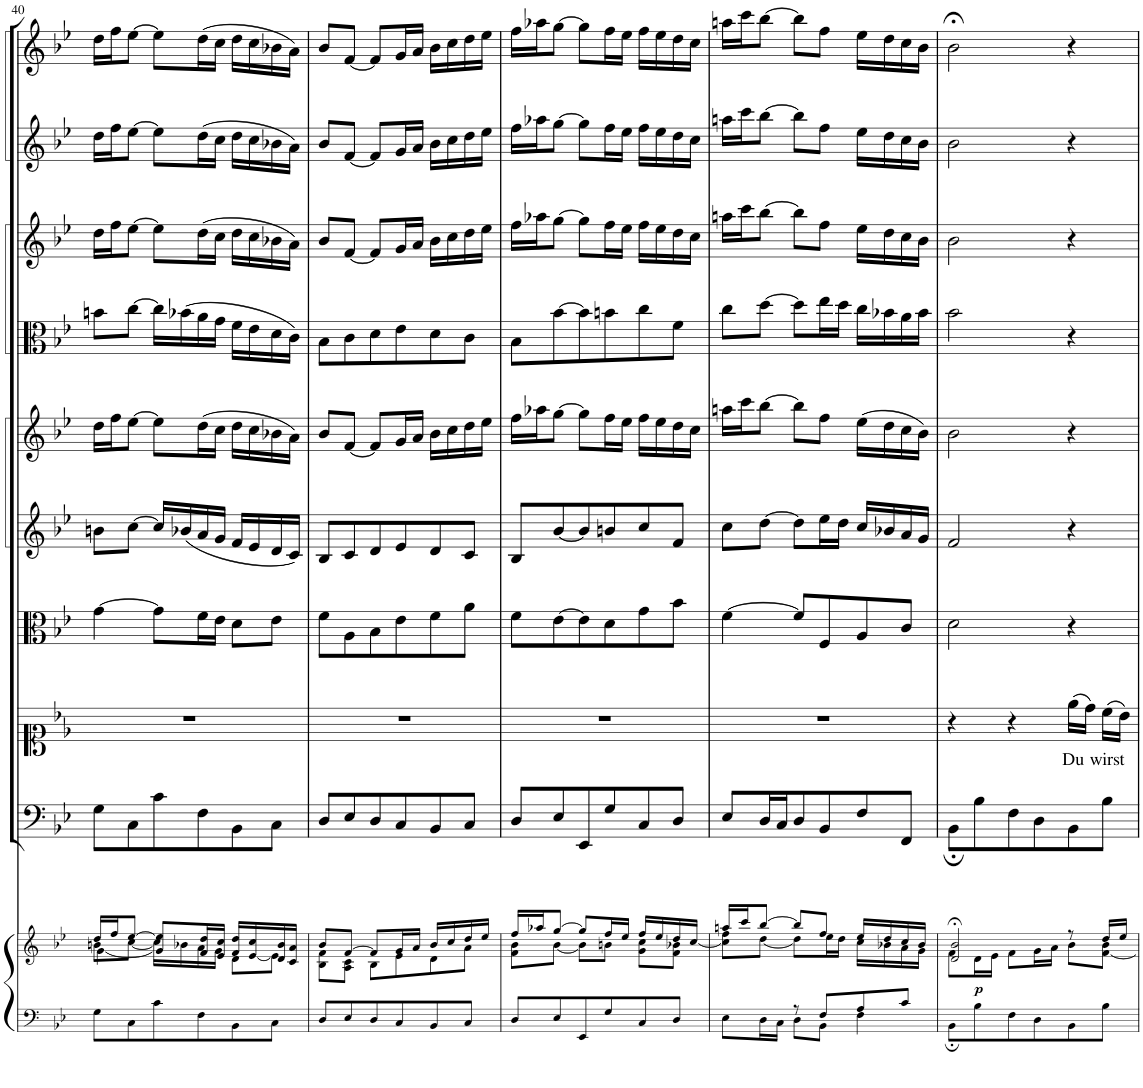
**kern	**kern	**dynam	**kern	**kern	**text	**kern	**kern	**kern	**kern	**kern	**kern	**kern
*part10	*part10	*part10	*part9	*part8	*part8	*part7	*part6	*part5	*part4	*part3	*part2	*part1
*staff11	*staff10	*staff10/11	*staff9	*staff8	*staff8	*staff7	*staff6	*staff5	*staff4	*staff3	*staff2	*staff1
*I"Piano reduction	*	*	*I"Continuo	*I"Soprano	*	*I"Viola	*I"Violino II	*I"Violino I	*I"Oboe II (Oboe da caccia)	*I"Oboe I	*I"Flauto II	*I"Flauto I
*I'Pno	*	*	*	*	*	*I'Vla	*I'Vln	*I'Vln	*	*I'Ob	*I'Fl	*I'Fl
!!LO:PB:g=z
*clefF4	*clefG2	*	*clefF4	*clefC1	*	*clefC3	*clefG2	*clefG2	*clefC3	*clefG2	*clefG2	*clefG2
*	*	*	*	*	*	*	*	*	*Trd12c21	*	*	*
*k[b-e-]	*k[b-e-]	*	*k[b-e-]	*k[b-e-]	*	*k[b-e-]	*k[b-e-]	*k[b-e-]	*k[b-e-]	*k[b-e-]	*k[b-e-]	*k[b-e-]
*M3/4	*M3/4	*	*M3/4	*M3/4	*	*M3/4	*M3/4	*M3/4	*M3/4	*M3/4	*M3/4	*M3/4
=40	=40	=40	=40	=40	=40	=40	=40	=40	=40	=40	=40	=40
*	*^	*	*	*	*	*	*	*	*	*	*	*
*	*	*^	*	*	*	*	*	*	*	*	*	*	*
8G\L	16dd/LL	8bn\L	[4g\	.	8G\L	2.r	.	[4g\	8bn\L	16dd\LL	8bn\L	16dd\LL	16dd\LL	16dd\LL
.	16ff/J	.	.	.	.	.	.	.	.	16ff\J	.	16ff\J	16ff\J	16ff\J
8C\	[8ee-/J	[8cc\J	.	.	8C\	.	.	.	[8cc\J	[8ee-\J	[8cc\J	[8ee-\J	[8ee-\J	[8ee-\J
8c\	8g/] 8ee-/]L	16cc\LL]	4ryy	.	8c\	.	.	8g\L]	16cc/LL]	8ee-\L]	16cc\LL]	8ee-\L]	8ee-\L]	8ee-\L]
.	.	16b-X\	.	.	.	.	.	.	(16b-X/	.	(16b-X\	.	.	.
8F\	16f/ 16dd/L	16a\	.	.	8F\	.	.	16f\L	16a/	(16dd\L	16a\	(16dd\L	(16dd\L	(16dd\L
.	16e-/ 16cc/JJ	16g\JJ	.	.	.	.	.	16e-\JJ	16g/JJ	16cc\JJ	16g\JJ	16cc\JJ	16cc\JJ	16cc\JJ
8BB-\	16f/ 16dd/LL	8d\L	4ryy	.	8BB-\	.	.	8d\L	16f/LL	16dd\LL	16f\LL	16dd\LL	16dd\LL	16dd\LL
.	[<16e-/ 16cc/	.	.	.	.	.	.	.	16e-/	16cc\	16e-\	16cc\	16cc\	16cc\
8C\J	16d/ 16b-/	8e-\J]	.	.	8C\J	.	.	8e-\J	16d/	16b-X\	16d\	16b-X\	16b-X\	16b-X\
.	16c/ 16a/JJ	.	.	.	.	.	.	.	16c/JJ)	16a\JJ)	16c\JJ)	16a\JJ)	16a\JJ)	16a\JJ)
*	*	*v	*v	*	*	*	*	*	*	*	*	*	*	*
=41	=41	=41	=41	=41	=41	=41	=41	=41	=41	=41	=41	=41	=41
8D/L	8b-/L	8B-\ 8f\L	.	8D/L	2.r	.	8f\L	8B-/L	8b-/L	8B-\L	8b-/L	8b-/L	8b-/L
8E-/	[8f/J	8A\ 8c\J	.	8E-/	.	.	8A\	8c/	[8f/J	8c\	[8f/J	[8f/J	[8f/J
8D/	8f/L]	8B-\L	.	8D/	.	.	8B-\	8d/	8f/L]	8d\	8f/L]	8f/L]	8f/L]
8C/	16g/L	8e-\	.	8C/	.	.	8e-\	8e-/	16g/L	8e-\	16g/L	16g/L	16g/L
.	16a/JJ	.	.	.	.	.	.	.	16a/JJ	.	16a/JJ	16a/JJ	16a/JJ
8BB-/	16b-/LL	8d\	.	8BB-/	.	.	8f\	8d/	16b-\LL	8d\	16b-\LL	16b-\LL	16b-\LL
.	16cc/	.	.	.	.	.	.	.	16cc\	.	16cc\	16cc\	16cc\
8C/J	16dd/	8a\J	.	8C/J	.	.	8a\J	8c/J	16dd\	8c\J	16dd\	16dd\	16dd\
.	16ee-/JJ	.	.	.	.	.	.	.	16ee-\JJ	.	16ee-\JJ	16ee-\JJ	16ee-\JJ
=42	=42	=42	=42	=42	=42	=42	=42	=42	=42	=42	=42	=42	=42
8D/L	16ff/LL	8f\ 8b-\L	.	8D/L	2.r	.	8f\L	8B-/L	16ff\LL	8B-\L	16ff\LL	16ff\LL	16ff\LL
.	16aa-X/J	.	.	.	.	.	.	.	16aa-X\J	.	16aa-X\J	16aa-X\J	16aa-X\J
8E-/	[8gg/J	[8b-\J	.	8E-/	.	.	[8e-\	[8b-/	[8gg\J	[8b-\	[8gg\J	[8gg\J	[8gg\J
8EE-/	8gg/L]	8b-\L]	.	8EE-/	.	.	8e-\]	8b-/]	8gg\L]	8b-\]	8gg\L]	8gg\L]	8gg\L]
8G/	16ff/L	8bn\J	.	8G/	.	.	8d\	8bn/	16ff\L	8bn\	16ff\L	16ff\L	16ff\L
.	16ee-/JJ	.	.	.	.	.	.	.	16ee-\JJ	.	16ee-\JJ	16ee-\JJ	16ee-\JJ
8C/	16ff/LL	8g\ 8cc\L	.	8C/	.	.	8g\	8cc/	16ff\LL	8cc\	16ff\LL	16ff\LL	16ff\LL
.	16ee-/	.	.	.	.	.	.	.	16ee-\	.	16ee-\	16ee-\	16ee-\
8D/J	16dd/	8f\ 8b-X\J	.	8D/J	.	.	8b-\J	8f/J	16dd\	8f\J	16dd\	16dd\	16dd\
.	[<16cc/JJ	.	.	.	.	.	.	.	16cc\JJ	.	16cc\JJ	16cc\JJ	16cc\JJ
=43	=43	=43	=43	=43	=43	=43	=43	=43	=43	=43	=43	=43	=43
*^	*	*	*	*	*	*	*	*	*	*	*	*	*
4ryy	8E-\L	16aan/LL	8cc\] 8ff\L	.	8E-/L	2.r	.	[4f\	8cc\L	16aan\LL	8cc\L	16aan\LL	16aan\LL	16aan\LL
.	.	16ccc/J	.	.	.	.	.	.	.	16ccc\J	.	16ccc\J	16ccc\J	16ccc\J
.	16D\L	[8bb-/J	[8dd\J	.	16D/L	.	.	.	[8dd\J	[8bb-\J	[8dd\J	[8bb-\J	[8bb-\J	[8bb-\J
.	16C\JJ	.	.	.	16C/J	.	.	.	.	.	.	.	.	.
8r	8D\L	8bb-/L]	8dd\L]	.	8D/	.	.	8f/L]	8dd\L]	8bb-\L]	8dd\L]	8bb-\L]	8bb-\L]	8bb-\L]
8F/L	8BB-\J	8ff/J	16ee-\L	.	8BB-/	.	.	8F/	16ee-\L	8ff\J	16ee-\L	8ff\J	8ff\J	8ff\J
.	.	.	16dd\JJ	.	.	.	.	.	16dd\JJ	.	16dd\JJ	.	.	.
8A/	4F\	16ee-/LL	16cc\LL	.	8F/	.	.	8A/	16cc/LL	(16ee-\LL	16cc\LL	16ee-\LL	16ee-\LL	16ee-\LL
.	.	16dd/	16b-X\	.	.	.	.	.	16b-X/	16dd\	16b-X\	16dd\	16dd\	16dd\
8c/J	.	16cc/	16a\	.	8FF/J	.	.	8c/J	16a/	16cc\	16a\	16cc\	16cc\	16cc\
.	.	16b-/JJ	16g\JJ	.	.	.	.	.	16g/JJ	16b-\JJ)	16b-\JJ	16b-\JJ	16b-\JJ	16b-\JJ
*v	*v	*	*	*	*	*	*	*	*	*	*	*	*	*
=44	=44	=44	=44	=44	=44	=44	=44	=44	=44	=44	=44	=44	=44
8BB-;\L	2d/;< 2b-/;<	8f\L	.	8BB-;\L	4r	.	2d\	2f/	2b-\	2b-\	2b-\	2b-\	2b-;<\
!	!	!	!LO:DY:b	!	!	!	!	!	!	!	!	!	!
8B-\	.	16d\L	p	8B-\	.	.	.	.	.	.	.	.	.
.	.	16e-\JJ	.	.	.	.	.	.	.	.	.	.	.
8F\	.	8f\L	.	8F\	4r	.	.	.	.	.	.	.	.
8D\	.	16g\L	.	8D\	.	.	.	.	.	.	.	.	.
.	.	16a\JJ	.	.	.	.	.	.	.	.	.	.	.
!	!	!	!	!	!	!LO:LY:b	!	!	!	!	!	!	!
8BB-\	8r	8b-\L	.	8BB-\	(16ee-\LL	Du	4r	4r	4r	4r	4r	4r	4r
.	.	.	.	.	16dd\JJ)	.	.	.	.	.	.	.	.
!	!	!	!	!	!	!LO:LY:b	!	!	!	!	!	!	!
8B-\J	16dd/LL	[8f\ 8b-\J	.	8B-\J	(16cc\LL	wirst	.	.	.	.	.	.	.
.	16ee-/JJ	.	.	.	16b-\JJ)	.	.	.	.	.	.	.	.
*	*v	*v	*	*	*	*	*	*	*	*	*	*	*
=	=	=	=	=	=	=	=	=	=	=	=	=
*-	*-	*-	*-	*-	*-	*-	*-	*-	*-	*-	*-	*-
